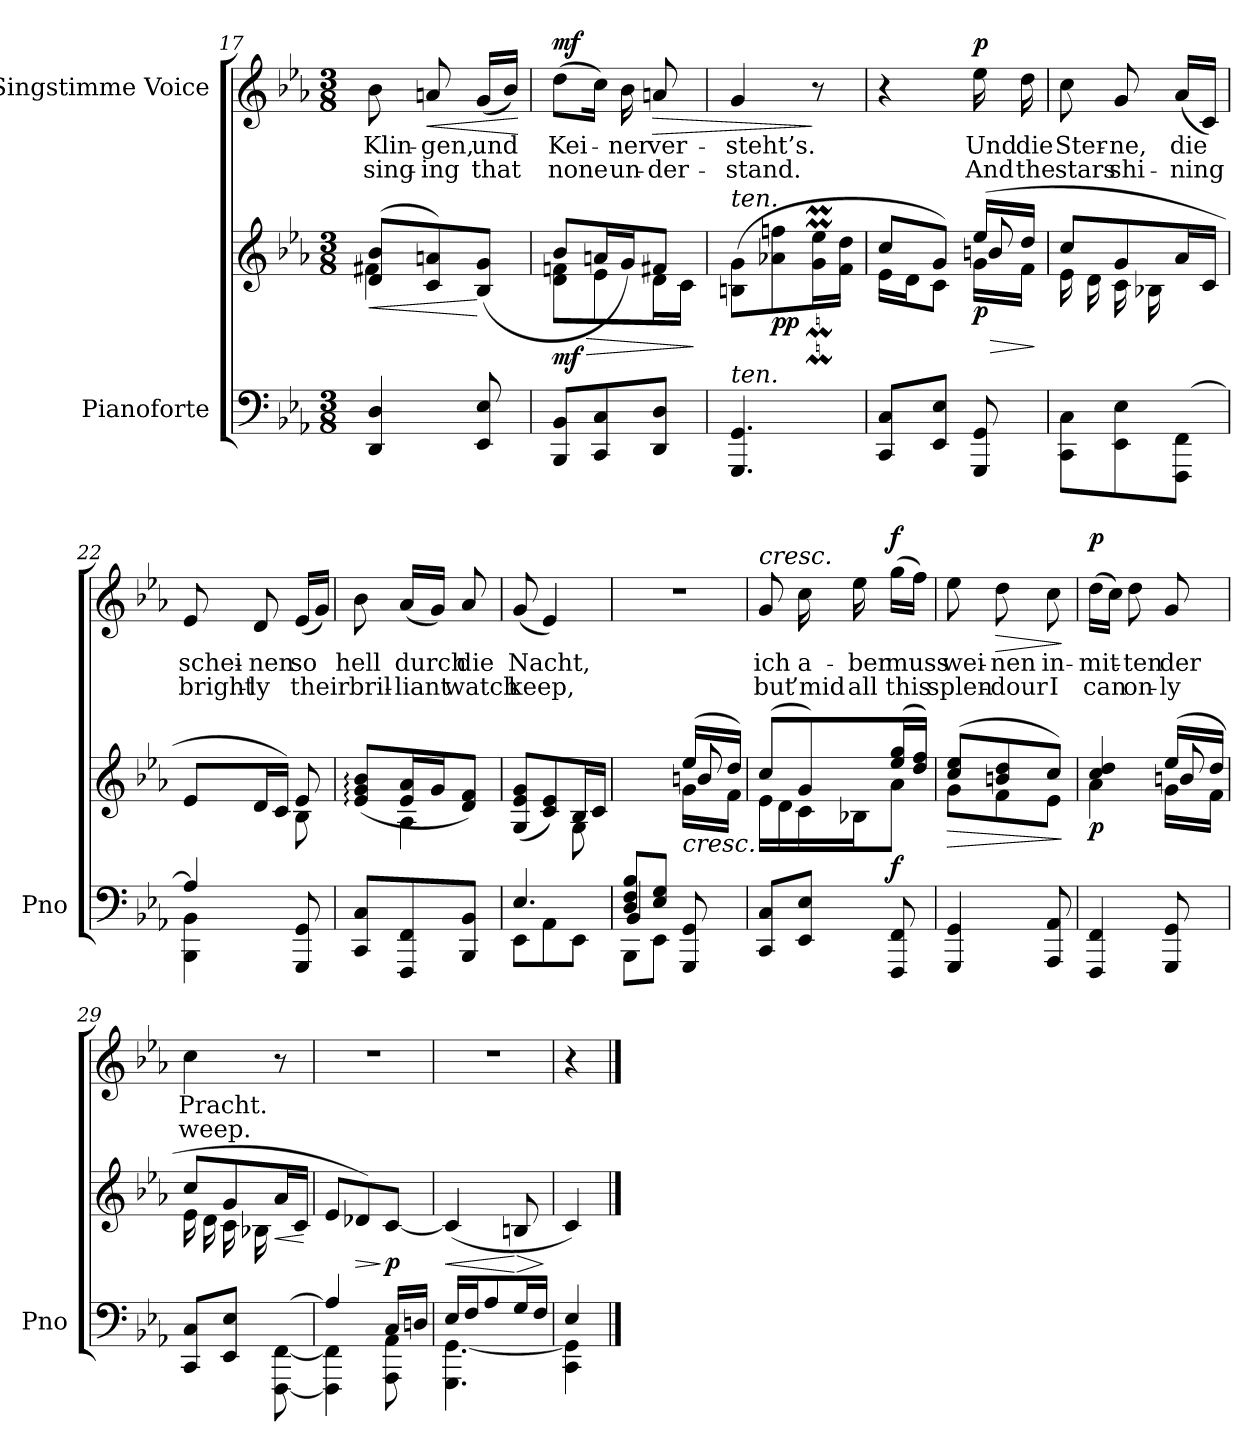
**kern	**kern	**dynam	**kern	**text	**text	**dynam
*part2	*part2	*part2	*part1	*part1	*part1	*part1
*staff3	*staff2	*staff2/3	*staff1	*staff1	*staff1	*staff1
*I"Pianoforte	*	*	*I"Singstimme Voice	*	*	*
*I'Pno	*	*	*	*	*	*
*clefF4	*clefG2	*	*clefG2	*	*	*
*k[b-e-a-]	*k[b-e-a-]	*	*k[b-e-a-]	*	*	*
*M3/8	*M3/8	*	*M3/8	*	*	*
=17	=17	=17	=17	=17	=17	=17
!	!	!LO:HP:b	!	!LO:LY:b	!LO:LY:b	!
*	*^	*	*	*	*	*
4DD/ 4D/	(>8d/ 8b-/L	4f#X\	<	8b-\	Klin-	sing-	.
!	!	!	!	!	!LO:LY:b	!LO:LY:b	!LO:HP:b
.	8c/ 8an/)	.	.	8an/	-gen,	-ing	<
!	!	!	!	!	!LO:LY:b	!LO:LY:b	!
8EE-/ 8E-/	(>8B-/ 8g/J	8ryy	[	(<16g/LL	und	that	.
.	.	.	.	16b-/JJ)	.	.	.
*	*v	*v	*	*	*	*	*
.	.	.	.	.	.	[
!!LO:LB:g=z
=18	=18	=18	=18	=18	=18	=18
!	!	!LO:HP:b	!	!LO:LY:b	!LO:LY:b	!
*	*^	*	*	*	*	*
!	!	!	!LO:DY:n=1:b	!	!	!	!LO:DY:b
8BBB-/ 8BB-/L	8b-/L	8d\ 8fn\L	> mf	(>8dd\L	Kei-	none	mf
8CC/ 8C/	16an/L	8e-\	.	16cc\Jk)	.	.	.
!	!	!	!	!	!LO:LY:b	!LO:LY:b	!
.	16g/J)	.	.	16b-\	-ner	un-	.
!	!	!	!	!	!LO:LY:b	!LO:LY:b	!LO:HP:b
8DD/ 8D/J	8f#X/J	16d\L	.	8an/	ver-	-der-	>
.	.	16c\JJ	.	.	.	.	.
*	*v	*v	*	*	*	*	*
.	.	]	.	.	.	.
=19	=19	=19	=19	=19	=19	=19
!	!LO:TX:a:i:t=ten.	!	!	!	!	!
!LO:TX:a:i:t=ten.	!	!	!	!	!	!
!	!	!	!	!LO:LY:b	!LO:LY:b	!
4.GGG/ 4.GG/	(>8Bn\ 8g\L	.	4g/	-steht’s.	-stand.	.
!	!	!LO:DY:b	!	!	!	!
.	8a-X\ 8ffn\	pp	.	.	.	.
.	16g\M 16ee-\ML	.	8r	.	.	]
.	16f\ 16dd\JJ	.	.	.	.	.
=20	=20	=20	=20	=20	=20	=20
*	*^	*	*	*	*	*
*	*	*^	*	*	*	*	*
8CC/ 8C/L	8cc/L	16e-\LL	4ryy	.	4r	.	.	.
.	.	16d\J	.	.	.	.	.	.
8EE-/ 8E-/J	8g/J)	8c\J	.	.	.	.	.	.
!	!	!	!	!LO:HP:b	!	!LO:LY:b	!LO:LY:b	!
!	!	!	!	!LO:DY:n=1:b	!	!	!	!LO:DY:a
8GGG/ 8GG/	(>16ee-/LL	16g\LL	8bn/	> p	16ee-\	Und	And	p
!	!	!	!	!	!	!LO:LY:b	!LO:LY:b	!
.	16dd/JJ	16f\JJ	.	.	16dd\	die	the	.
*	*v	*v	*v	*	*	*	*	*
.	.	]	.	.	.	.
=21	=21	=21	=21	=21	=21	=21
*^	*^	*	*	*	*	*
!	!	!	!	!	!	!LO:LY:b	!LO:LY:b	!
4ryy	8CC\ 8C\L	8cc/L	16e-\LL	.	8cc\	Ster-	stars	.
.	.	.	16d\	.	.	.	.	.
!	!	!	!	!	!	!LO:LY:b	!LO:LY:b	!
.	8EE-\ 8E-\	8g/	16c\	.	8g/	-ne,	shi-	.
.	.	.	16B-X\J	.	.	.	.	.
!	!	!	!	!	!	!LO:LY:b	!LO:LY:b	!
[8A-/J	8FFF\ 8FF\J	16a-/L	8ryy	.	(<16a-/LL	die	-ning	.
.	.	16c/JJ	.	.	16c/JJ)	.	.	.
!!LO:LB:g=z
=22	=22	=22	=22	=22	=22	=22	=22	=22
!	!	!	!	!	!	!LO:LY:b	!LO:LY:b	!
4A-/]	4BBB-\ 4BB-\	8e-/L	4ryy	.	8e-/	schei-	bright-	.
!	!	!	!	!	!	!LO:LY:b	!LO:LY:b	!
.	.	16d/L	.	.	8d/	-nen	-ly	.
.	.	16c/JJ)	.	.	.	.	.	.
!	!	!	!	!	!	!LO:LY:b	!LO:LY:b	!
8ryy	8GGG/ 8GG/	8e-/	8B-\	.	(<16e-/LL	so	their	.
.	.	.	.	.	16g/JJ)	.	.	.
*v	*v	*	*	*	*	*	*	*
=23	=23	=23	=23	=23	=23	=23	=23
!	!	!	!	!	!LO:LY:b	!LO:LY:b	!
8CC/ 8C/L	(>8e-/: 8g/: 8b-/:L	8ryy	.	8b-\	hell	bril-	.
!	!	!	!	!	!LO:LY:b	!LO:LY:b	!
8FFF/ 8FF/	16e-/ 16a-/L	4A-\	.	(<16a-/LL	durch	-liant	.
.	16g/J	.	.	16g/JJ)	.	.	.
!	!	!	!	!	!LO:LY:b	!LO:LY:b	!
8BBB-/ 8BB-/J	8d/ 8f/J)	.	.	8a-/	die	watch	.
=24	=24	=24	=24	=24	=24	=24	=24
*^	*	*	*	*	*	*	*
!	!	!	!	!	!	!LO:LY:b	!LO:LY:b	!
4.E-/	8EE-\L	(<8G/ 8e-/ 8g/L	4ryy	.	(<8g/	Nacht,	keep,	.
.	8AA-\	8c/ 8e-/)	.	.	4e-/)	.	.	.
.	8EE-\J	16B-/L	8G\	.	.	.	.	.
.	.	16c/JJ	.	.	.	.	.	.
=25	=25	=25	=25	=25	=25	=25	=25	=25
*	*^	*	*^	*	*	*	*	*
8D/ 8F/ 8B-/L	4BB-/	8BBB-\L	4ryy	4ryy	4ryy	.	4.r	.	.	.
8E-/ 8G/J	.	8EE-\J	.	.	.	.	.	.	.	.
!	!	!	!LO:TX:b:i:t=cresc.	!	!	!	!	!	!	!
8ryy	8GGG/ 8GG/	8ryy	(>16ee-/LL	16g\LL	8bn/	.	.	.	.	.
.	.	.	16dd/JJ)	16f\JJ	.	.	.	.	.	.
*v	*v	*v	*	*	*	*	*	*	*	*
*	*	*v	*v	*	*	*	*	*
=26	=26	=26	=26	=26	=26	=26	=26
!	!	!	!	!LO:TX:a:i:t=cresc.	!	!	!
!	!	!	!	!	!LO:LY:b	!LO:LY:b	!
8CC/ 8C/L	(>8cc/L	16e-\LL	.	8g/	ich	but	.
.	.	16d\	.	.	.	.	.
!	!	!	!	!	!LO:LY:b	!LO:LY:b	!
8EE-/ 8E-/J	8g/)	16c\	.	16cc\	a-	’mid	.
!	!	!	!	!	!LO:LY:b	!LO:LY:b	!
.	.	16B-X\J	.	16ee-\	-ber	all	.
!	!	!	!LO:DY:b	!	!LO:LY:b	!LO:LY:b	!LO:DY:a
8FFF/ 8FF/	(>16ee-/ 16gg/L	8a-\J	f	(>16gg\LL	muss	this	f
.	16dd/ 16ff/JJ)	.	.	16ff\JJ)	.	.	.
!!LO:LB:g=z
=27	=27	=27	=27	=27	=27	=27	=27
!	!	!	!LO:HP:b	!	!LO:LY:b	!LO:LY:b	!
4GGG/ 4GG/	(>8cc/ 8ee-/L	8g\L	>	8ee-\	wei-	splen-	.
!	!	!	!	!	!LO:LY:b	!LO:LY:b	!LO:HP:b
.	8bn/ 8dd/	8f\	.	8dd\	-nen	-dour	>
!	!	!	!	!	!LO:LY:b	!LO:LY:b	!
8AAA-/ 8AA-/	8cc/J)	8e-\J	.	8cc\	in-	I	.
*	*v	*v	*	*	*	*	*
.	.	]	.	.	.	]
=28	=28	=28	=28	=28	=28	=28
*	*^	*	*	*	*	*
*	*	*^	*	*	*	*	*
!	!	!	!	!LO:DY:b	!	!LO:LY:b	!LO:LY:b	!LO:DY:a
4FFF/ 4FF/	4cc/ 4dd/	4a-\	4ryy	p	(>16dd\LL	-mit-	can	p
.	.	.	.	.	16cc\JJ)	.	.	.
!	!	!	!	!	!	!LO:LY:b	!LO:LY:b	!
.	.	.	.	.	8dd\	-ten	on-	.
!	!	!	!	!	!	!LO:LY:b	!LO:LY:b	!
8GGG/ 8GG/	(>16ee-/LL	16g\LL	8bn/	.	8g/	der	-ly	.
.	16dd/JJ	16f\JJ	.	.	.	.	.	.
*	*	*v	*v	*	*	*	*	*
=29	=29	=29	=29	=29	=29	=29	=29
*^	*	*	*	*	*	*	*
!	!	!	!	!	!	!LO:LY:b	!LO:LY:b	!
4ryy	8CC/ 8C/L	8cc/L	16e-\LL	.	4cc\	Pracht.	weep.	.
.	.	.	16d\	.	.	.	.	.
.	8EE-/ 8E-/J	8g/	16c\	.	.	.	.	.
.	.	.	16B-X\J	.	.	.	.	.
!	!	!	!	!LO:HP:b	!	!	!	!
[8A-/J	[8FFF\ [8FF\	16a-/L	8ryy	<	8r	.	.	.
.	.	16c/JJ	.	.	.	.	.	.
*v	*v	*	*	*	*	*	*	*
*	*v	*v	*	*	*	*	*
.	.	[	.	.	.	.
=30	=30	=30	=30	=30	=30	=30
*^	*	*	*	*	*	*
*	*^	*	*	*	*	*	*
4A-/]	4ryy	4FFF\] 4FF\]	8e-/L	.	4.r	.	.	.
!	!	!	!	!LO:HP:b	!	!	!	!
.	.	.	8d-X/)	>	.	.	.	.
!	!	!	!	!LO:DY:n=1:b	!	!	!	!
8ryy	16C/LL	8AAA-\ 8AA-\	[8c/J	] p	.	.	.	.
.	16Dn/JJ	.	.	.	.	.	.	.
*	*v	*v	*	*	*	*	*	*
=31	=31	=31	=31	=31	=31	=31	=31
!	!	!	!LO:HP:b	!	!	!	!
16E-/LL	4.GGG\ [4.GG\	(>4c/]	<	4.r	.	.	.
16F/J	.	.	.	.	.	.	.
8A-/	.	.	.	.	.	.	.
!	!	!	!LO:HP:n=1:b	!	!	!	!
16G/L	.	8Bn/	[ >	.	.	.	.
16F/JJ	.	.	.	.	.	.	.
*v	*v	*	*	*	*	*	*
.	.	]	.	.	.	.
=32	=32	=32	=32	=32	=32	=32
*^	*	*	*	*	*	*
4E-/	4CC\ 4GG\]	4c/)	.	4r	.	.	.
*v	*v	*	*	*	*	*	*
==	==	==	==	==	==	==
*-	*-	*-	*-	*-	*-	*-
